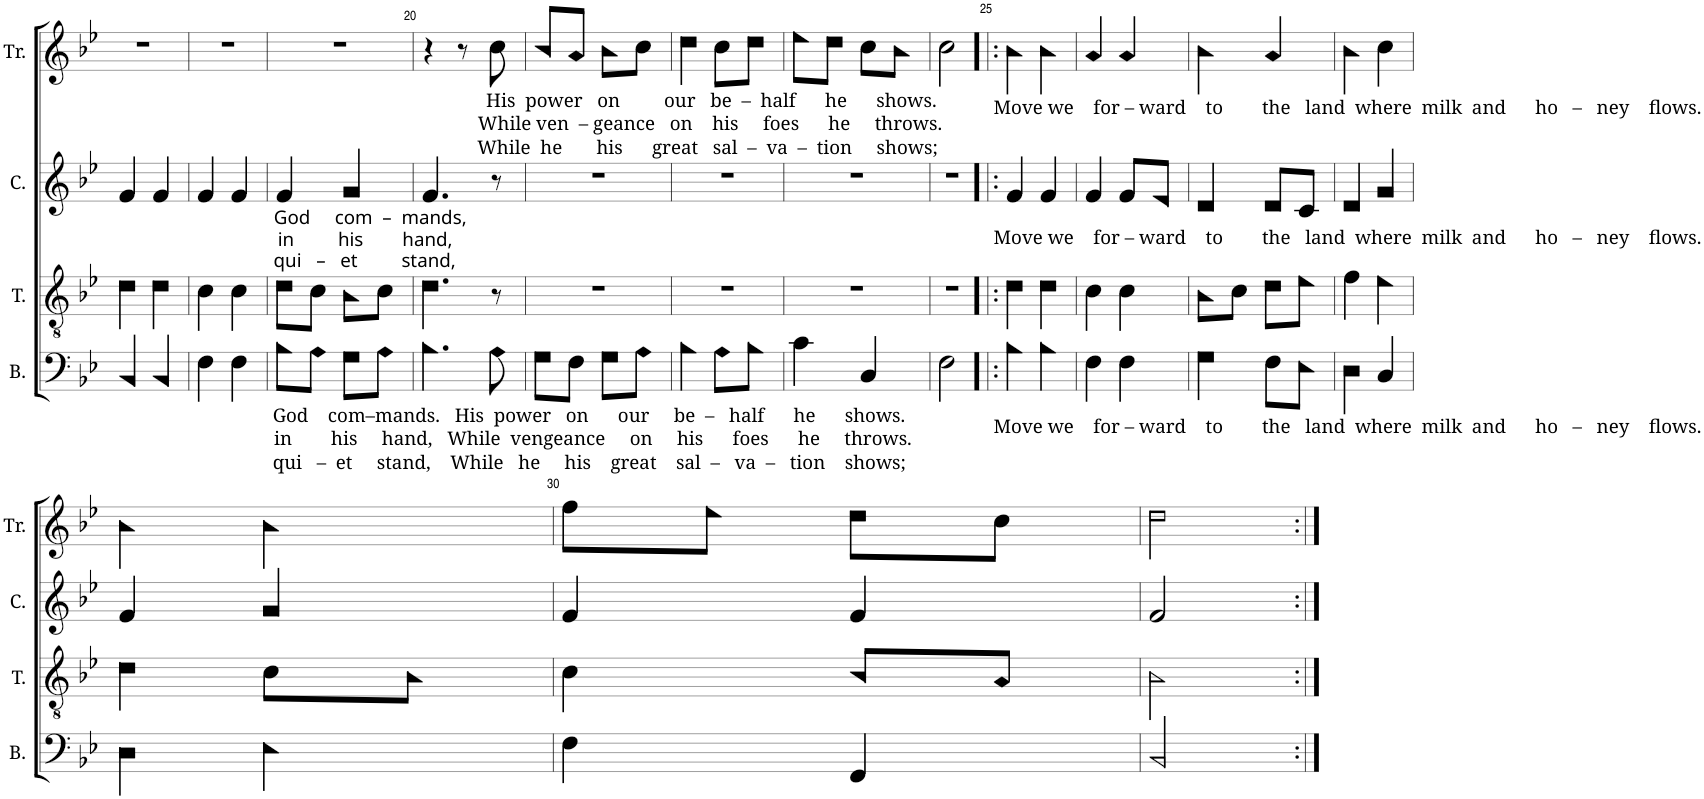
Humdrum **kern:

**kern	**kern	**kern	**kern
*part4	*part3	*part2	*part1
*staff4	*staff3	*staff2	*staff1
*I"B.	*I"T.	*I"C.	*I"Tr.
*I'B.	*I'T.	*I'C.	*I'Tr.
!!LO:PB:g=z
*clefF4	*clefGv2	*clefG2	*clefG2
*k[b-e-]	*k[b-e-]	*k[b-e-]	*k[b-e-]
*M2/4	*M2/4	*M2/4	*M2/4
=17	=17	=17	=17
4BB-!/	4d!\	4f!/	2r
4BB-!/	4d!\	4f!/	.
=18	=18	=18	=18
4F!\	4c!\	4f!/	2r
4F!\	4c!\	4f!/	.
=19	=19	=19	=19
!	!	!LO:TX:b:t=God     com  –  mands,	!
!	!	!LO:TX:b:t=in         his        hand,	!
!	!	!LO:TX:b:t=qui   –   et         stand,	!
!LO:TX:b:t=God    com–mands.   His  power   on      our     be  –   half      he      shows.	!	!	!
!LO:TX:b:t=in        his     hand,   While  vengeance     on     his      foes      he     throws.	!	!	!
!LO:TX:b:t=qui   –  et     stand,    While   he     his    great    sal  –   va  –   tion    shows;	!	!	!
8B-!\L	8d!\L	4f!/	2r
8A!\J	8c!\J	.	.
8G!\L	8B-!\L	4g!/	.
8A!\J	8c!\J	.	.
=20	=20	=20	=20
4.B-!\	4.d!\	4.f!/	4r
.	.	.	8r
!	!	!	!LO:TX:b:t=His  power   on         our   be  –  half      he      shows.
!	!	!	!LO:TX:b:t=While ven  – geance   on    his     foes      he     throws.
!	!	!	!LO:TX:b:t=While  he       his      great   sal  –  va  –  tion     shows;
8A!\	8r	8r	8cc!\
=21	=21	=21	=21
8G!\L	2r	2r	8b-!/L
8F!\J	.	.	8a!/J
8G!\L	.	.	8b-!\L
8A!\J	.	.	8cc!\J
=22	=22	=22	=22
4B-!\	2r	2r	4dd!\
8A!\L	.	.	8cc!\L
8B-!\J	.	.	8dd!\J
=23	=23	=23	=23
4c!\	2r	2r	8ee-!\L
.	.	.	8dd!\J
4C!/	.	.	8cc!\L
.	.	.	8b-!\J
=24	=24	=24	=24
2F!\	2r	2r	2cc!\
=25!|:	=25!|:	=25!|:	=25!|:
!	!	!	!LO:TX:b:t=Move we    for – ward    to        the   land  where  milk  and      ho   –   ney    flows.
!	!	!LO:TX:b:t=Move we    for – ward    to        the   land  where  milk  and      ho   –   ney    flows.	!
!LO:TX:b:t=Move we    for – ward    to        the   land  where  milk  and      ho   –   ney    flows.	!	!	!
4B-!\	4d!\	4f!/	4b-!\
4B-!\	4d!\	4f!/	4b-!\
=26	=26	=26	=26
4F!\	4c!\	4f!/	4a!/
4F!\	4c!\	8f!/L	4a!/
.	.	8e-!/J	.
=27	=27	=27	=27
4G!\	8B-!\L	4d!/	4b-!\
.	8c!\J	.	.
8F!\L	8d!\L	8d!/L	4a!/
8E-!\J	8e-!\J	8c!/J	.
=28	=28	=28	=28
4D!\	4f!\	4d!/	4b-!\
4C!/	4e-!\	4g!/	4cc!\
!!LO:LB:g=z
=29	=29	=29	=29
4D!\	4d!\	4f!/	4b-!\
4E-!\	8c!\L	4g!/	4b-!\
.	8B-!\J	.	.
=30	=30	=30	=30
4F!\	4c!\	4f!/	8ff!\L
.	.	.	8ee-!\J
4FF!/	8B-!/L	4f!/	8dd!\L
.	8A!/J	.	8cc!\J
=31	=31	=31	=31
2BB-!/	2B-!\	2f!/	2dd!\
=:|!	=:|!	=:|!	=:|!
*-	*-	*-	*-
